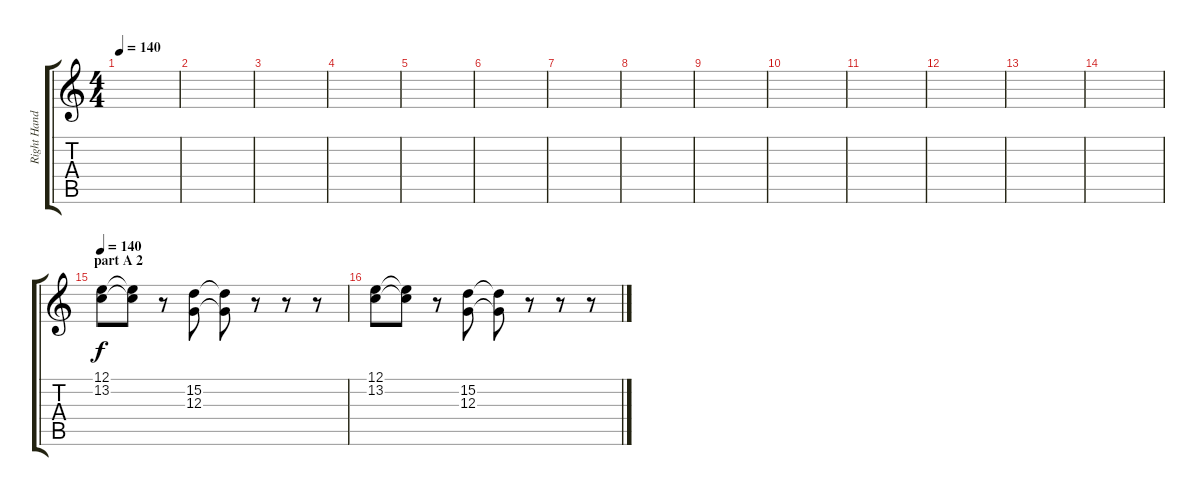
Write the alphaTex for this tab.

\track ("Right Hand" "Right Hand") {instrument acousticgrandpiano}
\staff {score tabs}
\tuning (E4 B3 G3 D3 A2 E2) {hide}
\ts (4 4)
\tempo 140
\clef g2
\ks c
|
|
|
|
|
|
|
|
|
|
|
|
|
|
\section ("" "part A 2")
\tempo 140
(12.1 13.2).8{volume 16 instrument synthstrings1} (12.1{t} 13.2{t}).8 r.8 (15.2 12.3).8 (15.2{t} 12.3{t}).8 r.8 r.8 r.8 |
(12.1 13.2).8{volume 16 instrument synthstrings1} (12.1{t} 13.2{t}).8 r.8 (15.2 12.3).8 (15.2{t} 12.3{t}).8 r.8 r.8 r.8
